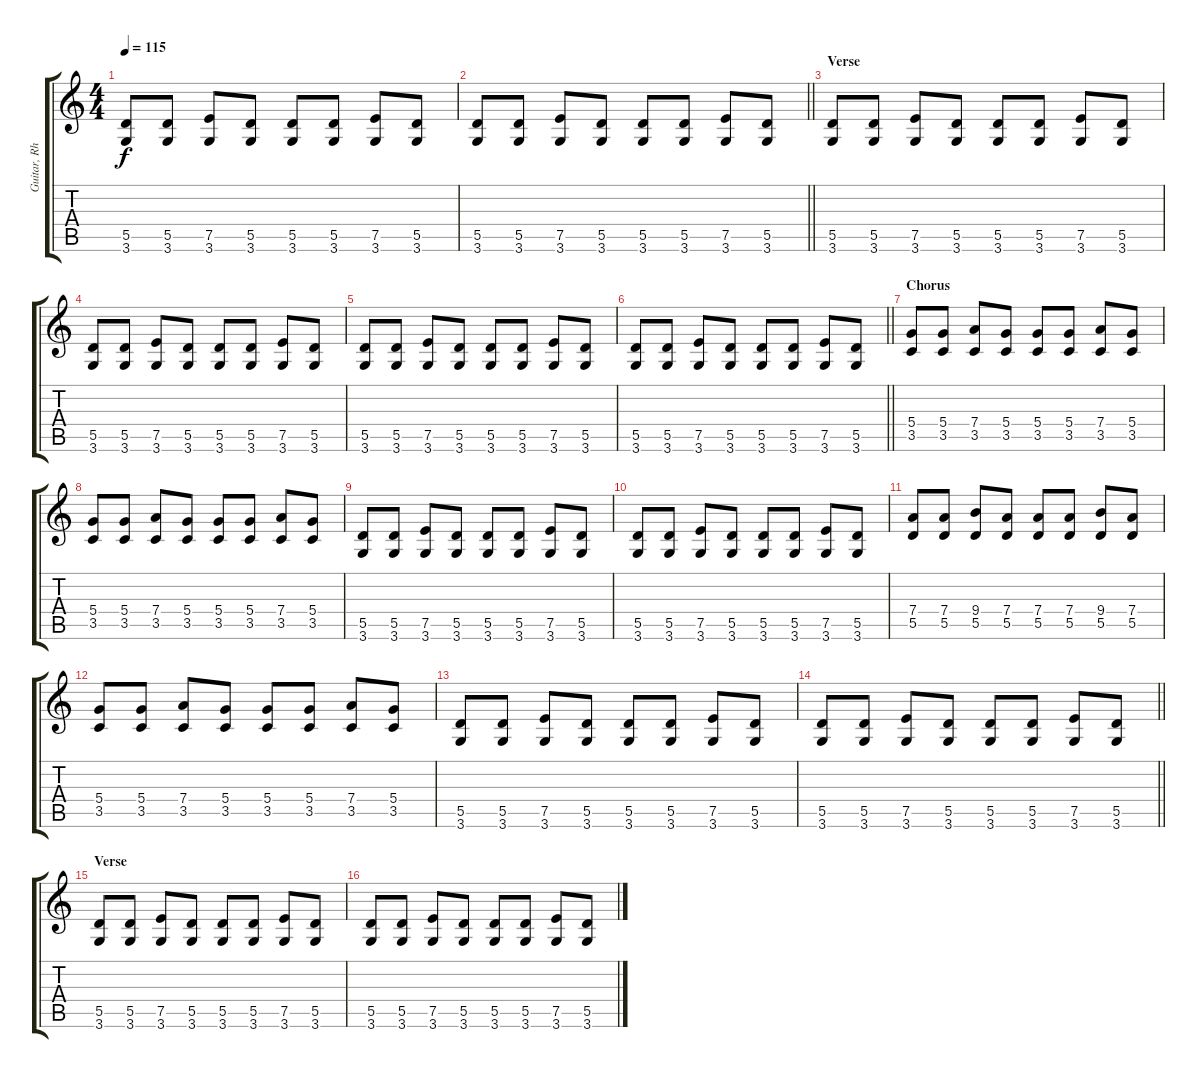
\track ("Guitar, Rhythm" "Guitar, Rh") {instrument electricguitarclean}
\staff {score tabs}
\tuning (E4 B3 G3 D3 A2 E2) {hide}
\ts (4 4)
\tempo 115
\clef g2
\ks c
(5.5 3.6).8{dy f} (5.5 3.6).8 (7.5 3.6).8 (5.5 3.6).8 (5.5 3.6).8 (5.5 3.6).8 (7.5 3.6).8 (5.5 3.6).8 |
\barLineRight lightlight
(5.5 3.6).8 (5.5 3.6).8 (7.5 3.6).8 (5.5 3.6).8 (5.5 3.6).8 (5.5 3.6).8 (7.5 3.6).8 (5.5 3.6).8 |
\section ("" "Verse")
(5.5 3.6).8 (5.5 3.6).8 (7.5 3.6).8 (5.5 3.6).8 (5.5 3.6).8 (5.5 3.6).8 (7.5 3.6).8 (5.5 3.6).8 |
(5.5 3.6).8 (5.5 3.6).8 (7.5 3.6).8 (5.5 3.6).8 (5.5 3.6).8 (5.5 3.6).8 (7.5 3.6).8 (5.5 3.6).8 |
(5.5 3.6).8 (5.5 3.6).8 (7.5 3.6).8 (5.5 3.6).8 (5.5 3.6).8 (5.5 3.6).8 (7.5 3.6).8 (5.5 3.6).8 |
\barLineRight lightlight
(5.5 3.6).8 (5.5 3.6).8 (7.5 3.6).8 (5.5 3.6).8 (5.5 3.6).8 (5.5 3.6).8 (7.5 3.6).8 (5.5 3.6).8 |
\section ("" "Chorus")
(5.4 3.5).8 (5.4 3.5).8 (7.4 3.5).8 (5.4 3.5).8 (5.4 3.5).8 (5.4 3.5).8 (7.4 3.5).8 (5.4 3.5).8 |
(5.4 3.5).8 (5.4 3.5).8 (7.4 3.5).8 (5.4 3.5).8 (5.4 3.5).8 (5.4 3.5).8 (7.4 3.5).8 (5.4 3.5).8 |
(5.5 3.6).8 (5.5 3.6).8 (7.5 3.6).8 (5.5 3.6).8 (5.5 3.6).8 (5.5 3.6).8 (7.5 3.6).8 (5.5 3.6).8 |
(5.5 3.6).8 (5.5 3.6).8 (7.5 3.6).8 (5.5 3.6).8 (5.5 3.6).8 (5.5 3.6).8 (7.5 3.6).8 (5.5 3.6).8 |
(7.4 5.5).8 (7.4 5.5).8 (9.4 5.5).8 (7.4 5.5).8 (7.4 5.5).8 (7.4 5.5).8 (9.4 5.5).8 (7.4 5.5).8 |
(5.4 3.5).8 (5.4 3.5).8 (7.4 3.5).8 (5.4 3.5).8 (5.4 3.5).8 (5.4 3.5).8 (7.4 3.5).8 (5.4 3.5).8 |
(5.5 3.6).8 (5.5 3.6).8 (7.5 3.6).8 (5.5 3.6).8 (5.5 3.6).8 (5.5 3.6).8 (7.5 3.6).8 (5.5 3.6).8 |
\barLineRight lightlight
(5.5 3.6).8 (5.5 3.6).8 (7.5 3.6).8 (5.5 3.6).8 (5.5 3.6).8 (5.5 3.6).8 (7.5 3.6).8 (5.5 3.6).8 |
\section ("" "Verse")
(5.5 3.6).8 (5.5 3.6).8 (7.5 3.6).8 (5.5 3.6).8 (5.5 3.6).8 (5.5 3.6).8 (7.5 3.6).8 (5.5 3.6).8 |
(5.5 3.6).8 (5.5 3.6).8 (7.5 3.6).8 (5.5 3.6).8 (5.5 3.6).8 (5.5 3.6).8 (7.5 3.6).8 (5.5 3.6).8
